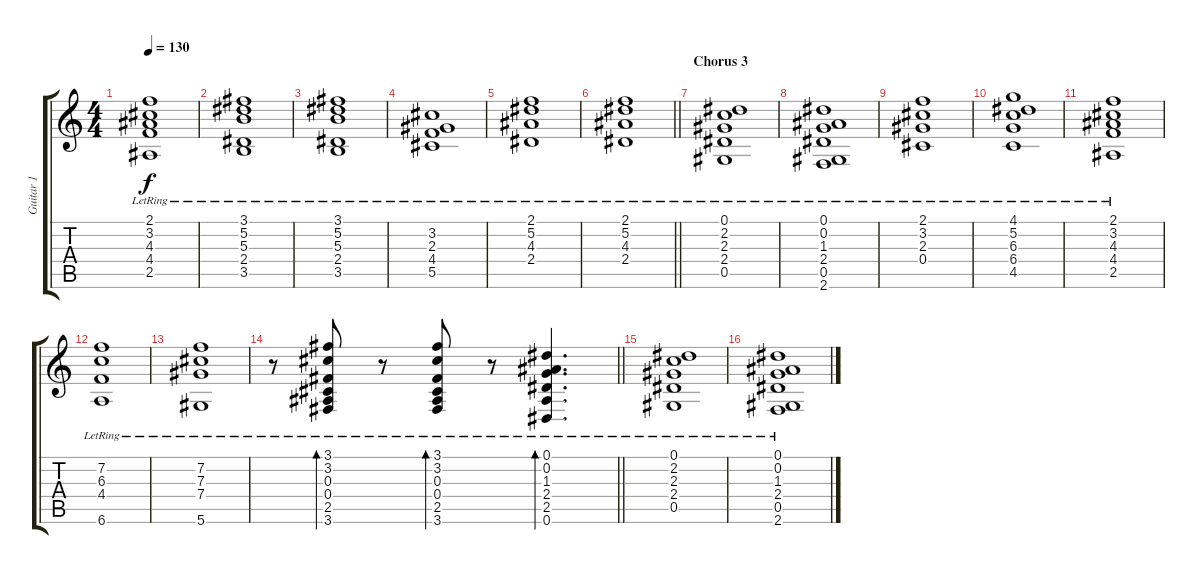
\track ("Guitar 1" "Guitar 1") {instrument acousticguitarsteel}
\staff {score tabs}
\tuning (Eb4 Bb3 Gb3 Db3 Ab2 Eb2) {hide}
\ts (4 4)
\tempo 130
\clef g2
\ks c
(2.1{lr} 3.2{lr} 4.3{lr} 4.4{lr} 2.5{lr}).1{dy f} |
(3.1{lr} 5.2{lr} 5.3{lr} 2.4{lr} 3.5{lr}).1 |
(3.1{lr} 5.2{lr} 5.3{lr} 2.4{lr} 3.5{lr}).1 |
(3.2{lr} 2.3{lr} 4.4{lr} 5.5{lr}).1 |
(2.1{lr} 5.2{lr} 4.3{lr} 2.4{lr}).1 |
\barLineRight lightlight
(2.1{lr} 5.2{lr} 4.3{lr} 2.4{lr}).1 |
\section ("" "Chorus 3")
(0.1{lr} 2.2{lr} 2.3{lr} 2.4{lr} 0.5{lr}).1 |
(0.1{lr} 0.2{lr} 1.3{lr} 2.4{lr} 0.5{lr} 2.6{lr}).1 |
(2.1{lr} 3.2{lr} 2.3{lr} 0.4{lr}).1 |
(4.1{lr} 5.2{lr} 6.3{lr} 6.4{lr} 4.5{lr}).1 |
(2.1{lr} 3.2{lr} 4.3{lr} 4.4{lr} 2.5{lr}).1 |
(7.2{lr} 6.3{lr} 4.4{lr} 6.6{lr}).1 |
(7.2{lr} 7.3{lr} 7.4{lr} 5.6{lr}).1 |
\barLineRight lightlight
r.8 (3.1{lr} 3.2{lr} 0.3{lr} 0.4{lr} 2.5{lr} 3.6{lr}).8{bd 120} r.8 (3.1{lr} 3.2{lr} 0.3{lr} 0.4{lr} 2.5{lr} 3.6{lr}).8{bd 120} r.8 (0.1{lr} 0.2{lr} 1.3{lr} 2.4{lr} 2.5{lr} 0.6{lr}).4{d bd 120} |
(0.1{lr} 2.2{lr} 2.3{lr} 2.4{lr} 0.5{lr}).1 |
(0.1{lr} 0.2{lr} 1.3{lr} 2.4{lr} 0.5{lr} 2.6{lr}).1
